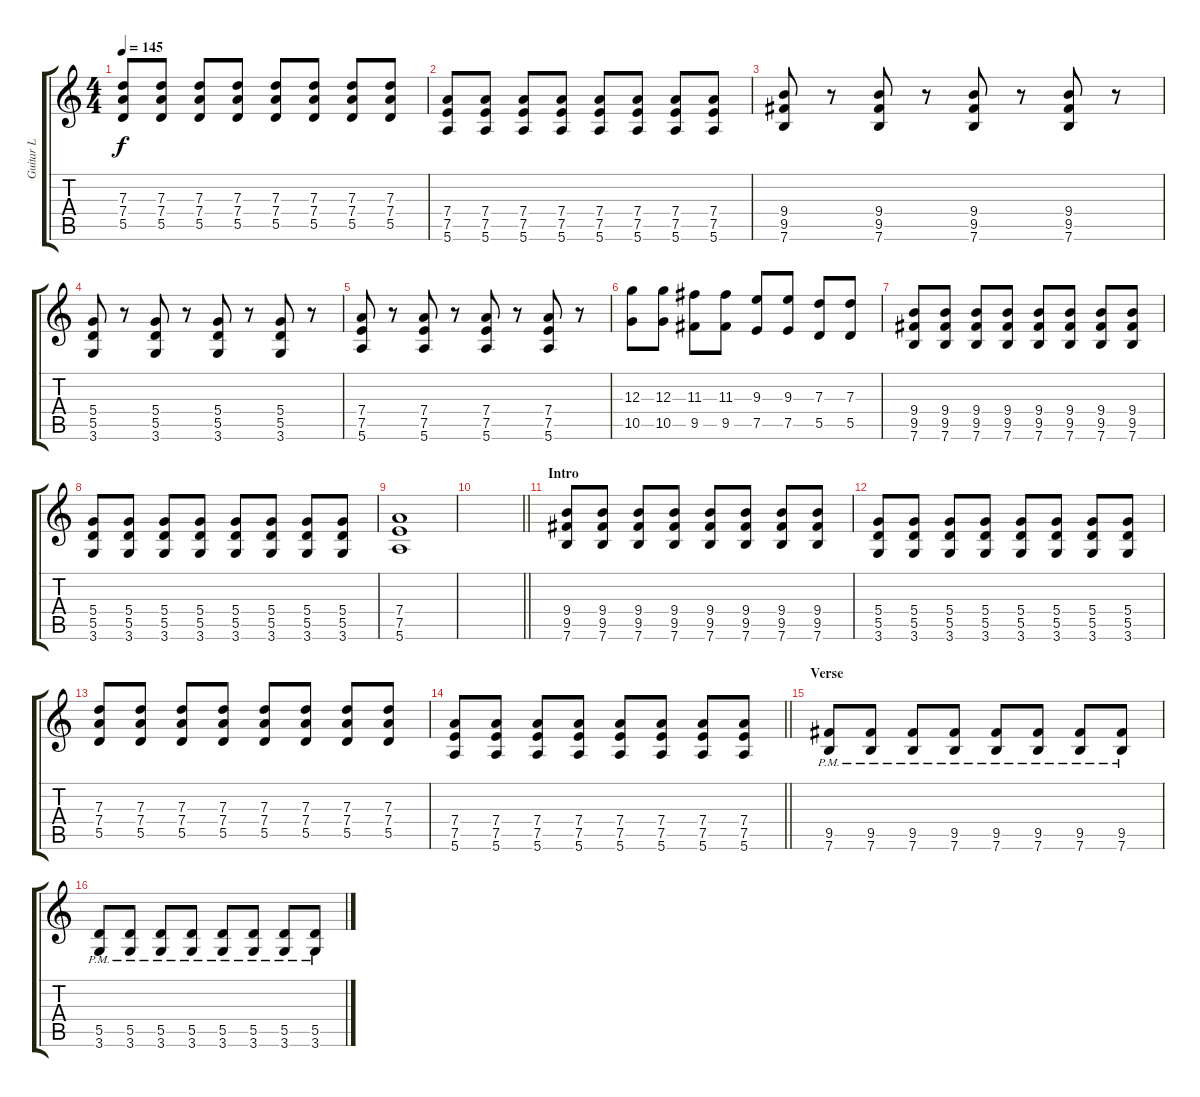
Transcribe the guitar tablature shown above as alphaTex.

\track ("Guitar L" "Guitar L") {instrument distortionguitar}
\staff {score tabs}
\tuning (E4 B3 G3 D3 A2 E2) {hide}
\ts (4 4)
\tempo 145
\clef g2
\ks c
(7.3 7.4 5.5).8{dy f} (7.3 7.4 5.5).8 (7.3 7.4 5.5).8 (7.3 7.4 5.5).8 (7.3 7.4 5.5).8 (7.3 7.4 5.5).8 (7.3 7.4 5.5).8 (7.3 7.4 5.5).8 |
(7.4 7.5 5.6).8{txt ""} (7.4 7.5 5.6).8 (7.4 7.5 5.6).8 (7.4 7.5 5.6).8 (7.4 7.5 5.6).8 (7.4 7.5 5.6).8 (7.4 7.5 5.6).8 (7.4 7.5 5.6).8 |
(9.4 9.5 7.6).8 r.8 (9.4 9.5 7.6).8 r.8 (9.4 9.5 7.6).8 r.8 (9.4 9.5 7.6).8 r.8 |
(5.4 5.5 3.6).8 r.8 (5.4 5.5 3.6).8 r.8 (5.4 5.5 3.6).8 r.8 (5.4 5.5 3.6).8 r.8 |
(7.4 7.5 5.6).8 r.8 (7.4 7.5 5.6).8 r.8 (7.4 7.5 5.6).8 r.8 (7.4 7.5 5.6).8 r.8 |
(12.3 10.5).8 (12.3 10.5).8 (11.3 9.5).8 (11.3 9.5).8 (9.3 7.5).8 (9.3 7.5).8 (7.3 5.5).8 (7.3 5.5).8 |
(9.4 9.5 7.6).8 (9.4 9.5 7.6).8 (9.4 9.5 7.6).8 (9.4 9.5 7.6).8 (9.4 9.5 7.6).8 (9.4 9.5 7.6).8 (9.4 9.5 7.6).8 (9.4 9.5 7.6).8 |
(5.4 5.5 3.6).8 (5.4 5.5 3.6).8 (5.4 5.5 3.6).8 (5.4 5.5 3.6).8 (5.4 5.5 3.6).8 (5.4 5.5 3.6).8 (5.4 5.5 3.6).8 (5.4 5.5 3.6).8 |
(7.4 7.5 5.6).1 |
\barLineRight lightlight
|
\section ("" "Intro")
(9.4 9.5 7.6).8 (9.4 9.5 7.6).8 (9.4 9.5 7.6).8 (9.4 9.5 7.6).8 (9.4 9.5 7.6).8 (9.4 9.5 7.6).8 (9.4 9.5 7.6).8 (9.4 9.5 7.6).8 |
(5.4 5.5 3.6).8 (5.4 5.5 3.6).8 (5.4 5.5 3.6).8 (5.4 5.5 3.6).8 (5.4 5.5 3.6).8 (5.4 5.5 3.6).8 (5.4 5.5 3.6).8 (5.4 5.5 3.6).8 |
(7.3 7.4 5.5).8 (7.3 7.4 5.5).8 (7.3 7.4 5.5).8 (7.3 7.4 5.5).8 (7.3 7.4 5.5).8 (7.3 7.4 5.5).8 (7.3 7.4 5.5).8 (7.3 7.4 5.5).8 |
\barLineRight lightlight
(7.4 7.5 5.6).8 (7.4 7.5 5.6).8 (7.4 7.5 5.6).8 (7.4 7.5 5.6).8 (7.4 7.5 5.6).8 (7.4 7.5 5.6).8 (7.4 7.5 5.6).8 (7.4 7.5 5.6).8 |
\section ("" "Verse")
(9.5{pm} 7.6{pm}).8 (9.5{pm} 7.6{pm}).8 (9.5{pm} 7.6{pm}).8 (9.5{pm} 7.6{pm}).8 (9.5{pm} 7.6{pm}).8 (9.5{pm} 7.6{pm}).8 (9.5{pm} 7.6{pm}).8 (9.5{pm} 7.6{pm}).8 |
(5.5{pm} 3.6{pm}).8 (5.5{pm} 3.6{pm}).8 (5.5{pm} 3.6{pm}).8 (5.5{pm} 3.6{pm}).8 (5.5{pm} 3.6{pm}).8 (5.5{pm} 3.6{pm}).8 (5.5{pm} 3.6{pm}).8 (5.5{pm} 3.6{pm}).8
